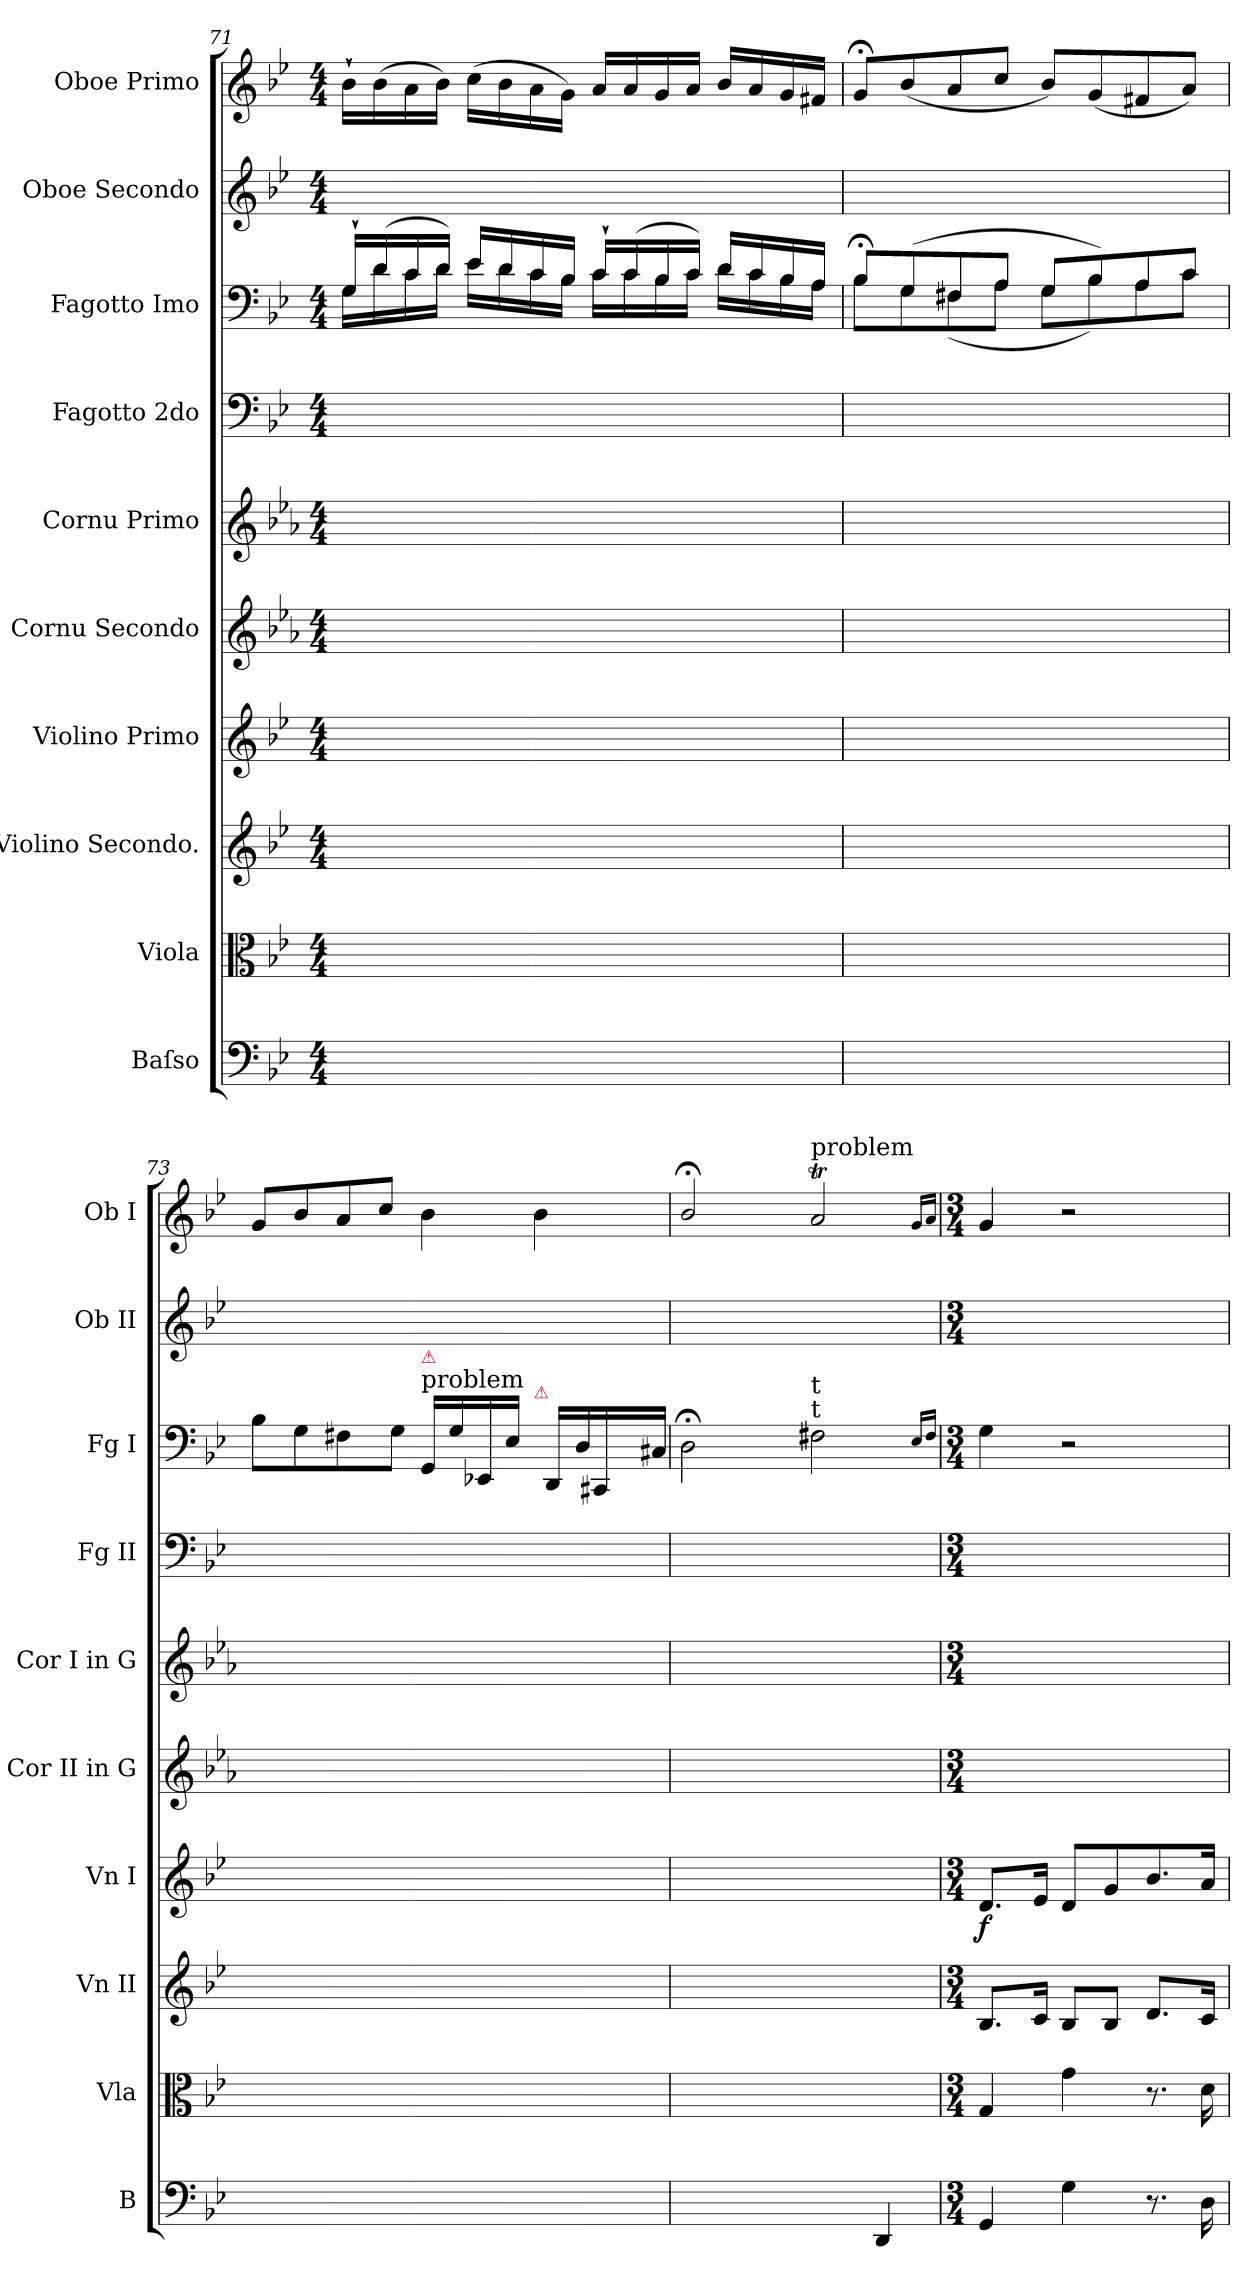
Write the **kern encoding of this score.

**kern	**kern	**kern	**kern	**dynam	**kern	**kern	**kern	**kern	**kern	**kern
*part10	*part9	*part8	*part7	*part7	*part6	*part5	*part4	*part3	*part2	*part1
*staff10	*staff9	*staff8	*staff7	*staff7	*staff6	*staff5	*staff4	*staff3	*staff2	*staff1
*I"Baſso	*I"Viola	*I"Violino Secondo.	*I"Violino Primo	*	*I"Cornu Secondo	*I"Cornu Primo	*I"Fagotto 2do	*I"Fagotto Imo	*I"Oboe Secondo	*I"Oboe Primo
*I'B	*I'Vla	*I'Vn II	*I'Vn I	*	*I'Cor II in G	*I'Cor I in G	*I'Fg II	*I'Fg I	*I'Ob II	*I'Ob I
*clefF4	*clefC3	*clefG2	*clefG2	*	*clefG2	*clefG2	*clefF4	*clefF4	*clefG2	*clefG2
*	*	*	*	*	*ITrd3c5	*ITrd3c5	*	*	*	*
*k[b-e-]	*k[b-e-]	*k[b-e-]	*k[b-e-]	*	*k[b-e-]	*k[b-e-]	*k[b-e-]	*k[b-e-]	*k[b-e-]	*k[b-e-]
*B-:	*B-:	*B-:	*B-:	*	*	*	*B-:	*B-:	*B-:	*B-:
*M4/4	*M4/4	*M4/4	*M4/4	*	*M4/4	*M4/4	*M4/4	*M4/4	*M4/4	*M4/4
=71	=71	=71	=71	=71	=71	=71	=71	=71	=71	=71
*	*	*	*	*	*	*	*	*^	*	*
1ryy	1ryy	1ryy	1ryy	.	1ryy	1ryy	1ryy	16G`/LL	16G\LL	1ryy	16b-`\LL
.	.	.	.	.	.	.	.	(16d/	16d\	.	(16b-\
.	.	.	.	.	.	.	.	16c/	16c\	.	16a\
.	.	.	.	.	.	.	.	16d/JJ)	16d\JJ	.	16b-\JJ)
.	.	.	.	.	.	.	.	16e-/LL	16e-\LL	.	(16cc\LL
.	.	.	.	.	.	.	.	16d/	16d\	.	16b-\
.	.	.	.	.	.	.	.	16c/	16c\	.	16a\
.	.	.	.	.	.	.	.	16B-/JJ	16B-\JJ	.	16g\JJ)
.	.	.	.	.	.	.	.	16c`/LL	16c\LL	.	16a/LL
.	.	.	.	.	.	.	.	(16c/	16c\	.	16a/
.	.	.	.	.	.	.	.	16B-/	16B-\	.	16g/
.	.	.	.	.	.	.	.	16c/JJ)	16c\JJ	.	16a/JJ
.	.	.	.	.	.	.	.	16d/LL	16d\LL	.	16b-/LL
.	.	.	.	.	.	.	.	16c/	16c\	.	16a/
.	.	.	.	.	.	.	.	16B-/	16B-\	.	16g/
.	.	.	.	.	.	.	.	16A/JJ	16A\JJ	.	16f#X/JJ
=72	=72	=72	=72	=72	=72	=72	=72	=72	=72	=72	=72
1ryy	1ryy	1ryy	1ryy	.	1ryy	1ryy	1ryy	8B-;</L	8B-\L	1ryy	8g;/L
.	.	.	.	.	.	.	.	(8G/	8G\	.	(8b-/
.	.	.	.	.	.	.	.	8F#X/	(8F#X\	.	8a/
.	.	.	.	.	.	.	.	8A/J	8A\J	.	8cc/J
.	.	.	.	.	.	.	.	8G/L	8G\L	.	8b-/L)
.	.	.	.	.	.	.	.	8B-/)	8B-\)	.	(8g/
.	.	.	.	.	.	.	.	8A/	8A\	.	8f#X/
.	.	.	.	.	.	.	.	8c/J	8c\J	.	8a/J)
=73	=73	=73	=73	=73	=73	=73	=73	=73	=73	=73	=73
2ryy	2ryy	2ryy	2ryy	.	2ryy	2ryy	2ryy	8B-/Lyy	8B-\L	2ryy	8g/L
.	.	.	.	.	.	.	.	8G/yy	8G\	.	8b-/
.	.	.	.	.	.	.	.	8F#X/yy	8F#X\	.	8a/
.	.	.	.	.	.	.	.	8A/Jyy	8G\J	.	8cc/J
!	!	!	!	!	!	!	!	!LO:TX:a:t=problem	!	!	!
!	!	!	!	!	!	!	!	!LO:TX:a:color=crimson:t=⚠	!	!	!
4ryy	4ryy	4ryy	4ryy	.	4ryy	4ryy	4ryy	16GG/LLyy	16GG/LL	4ryy	4b-\
.	.	.	.	.	.	.	.	16G\yy	16G\	.	.
.	.	.	.	.	.	.	.	16EE-X/yy	16EE-X/	.	.
.	.	.	.	.	.	.	.	16E-\JJyy	16E-\JJ	.	.
!	!	!	!	!	!	!	!	!LO:TX:a:color=crimson:t=⚠	!	!	!
4ryy	4ryy	4ryy	4ryy	.	4ryy	4ryy	4ryy	16EE-/LLyy	16DD/LL	4ryy	4b-\
.	.	.	.	.	.	.	.	16E-\yy	16D\	.	.
.	.	.	.	.	.	.	.	16CC#X/yy	16CC#X/	.	.
.	.	.	.	.	.	.	.	16C\JJyy	16C#X\JJ	.	.
=74	=74	=74	=74	=74	=74	=74	=74	=74	=74	=74	=74
4ryy	1ryy	1ryy	1ryy	.	1ryy	1ryy	1ryy	2D;<\	2D\	1ryy	2b-;/
2ryy	.	.	.	.	.	.	.	.	.	.	.
!	!	!	!	!	!	!	!	!	!	!	!LO:TX:a:t=problem
!	!	!	!	!	!	!	!	!LO:TX:a:t=t	!	!	!
!	!	!	!	!	!	!	!	!LO:TX:a:t=t	!	!	!
.	.	.	.	.	.	.	.	2F#X\	2F#X\	.	2at/
4DD/	.	.	.	.	.	.	.	.	.	.	.
*	*	*	*	*	*	*	*	*v	*v	*	*
.	.	.	.	.	.	.	.	16qqE-/LL	.	16qqg/LL
.	.	.	.	.	.	.	.	16qqF#/JJ	.	16qqa/JJ
=75	=75	=75	=75	=75	=75	=75	=75	=75	=75	=75
*M3/4	*M3/4	*M3/4	*M3/4	*	*M3/4	*M3/4	*M3/4	*M3/4	*M3/4	*M3/4
4GG/	4G/	8.B-/L	8.d/L	f	2.ryy	2.ryy	2.ryy	4G\	2.ryy	4g/
.	.	16c/Jk	16e-/Jk	.	.	.	.	.	.	.
4G\	4g\	8B-/L	8d/L	.	.	.	.	2r	.	2r
.	.	8B-/J	8g/	.	.	.	.	.	.	.
8.r	8.r	8.d/L	8.b-/	.	.	.	.	.	.	.
16D\	16d\	16c/Jk	16a/Jk	.	.	.	.	.	.	.
=	=	=	=	=	=	=	=	=	=	=
*-	*-	*-	*-	*-	*-	*-	*-	*-	*-	*-
